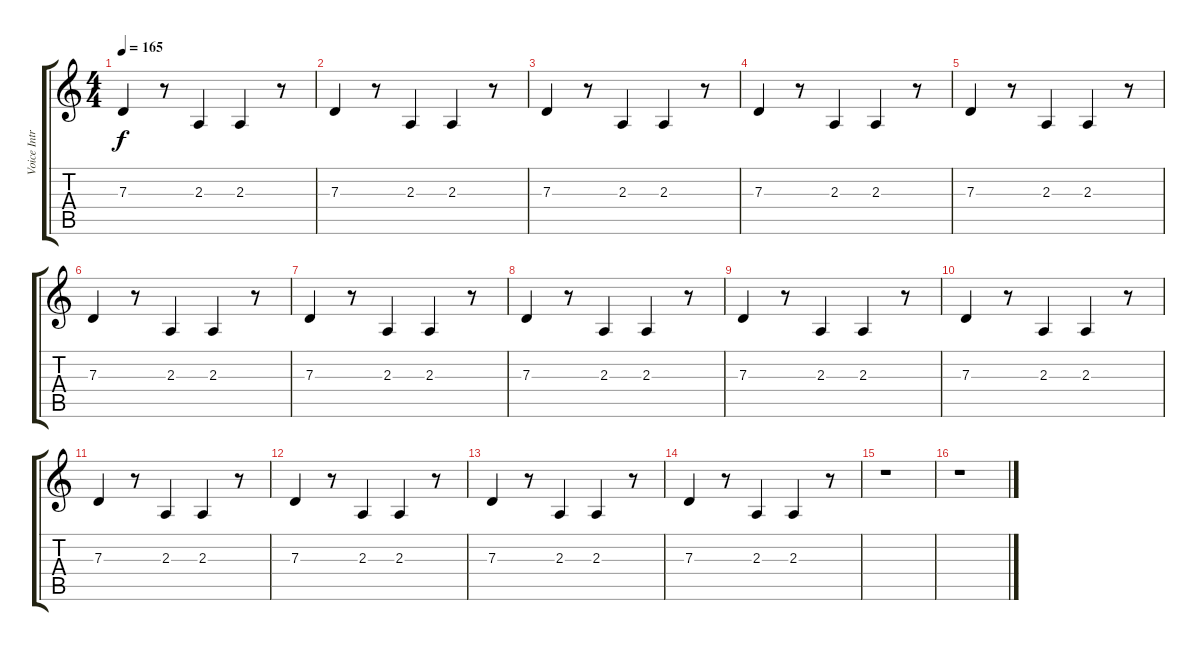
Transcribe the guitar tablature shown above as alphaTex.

\track ("Voice Intro" "Voice Intr") {instrument choiraahs}
\staff {score tabs}
\tuning (E4 B3 G3 D3 A2 E2) {hide}
\ts (4 4)
\tempo 165
\clef g2
\ks c
7.3.4{dy f instrument choiraahs} r.8 2.3.4 2.3.4 r.8 |
7.3.4 r.8 2.3.4 2.3.4 r.8 |
7.3.4 r.8 2.3.4 2.3.4 r.8 |
7.3.4 r.8 2.3.4 2.3.4 r.8 |
7.3.4 r.8 2.3.4 2.3.4 r.8 |
7.3.4 r.8 2.3.4 2.3.4 r.8 |
7.3.4 r.8 2.3.4 2.3.4 r.8 |
7.3.4 r.8 2.3.4 2.3.4 r.8 |
7.3.4 r.8 2.3.4 2.3.4 r.8 |
7.3.4 r.8 2.3.4 2.3.4 r.8 |
7.3.4 r.8 2.3.4 2.3.4 r.8 |
7.3.4 r.8 2.3.4 2.3.4 r.8 |
7.3.4 r.8 2.3.4 2.3.4 r.8 |
7.3.4 r.8 2.3.4 2.3.4 r.8 |
r.1 |
r.1
